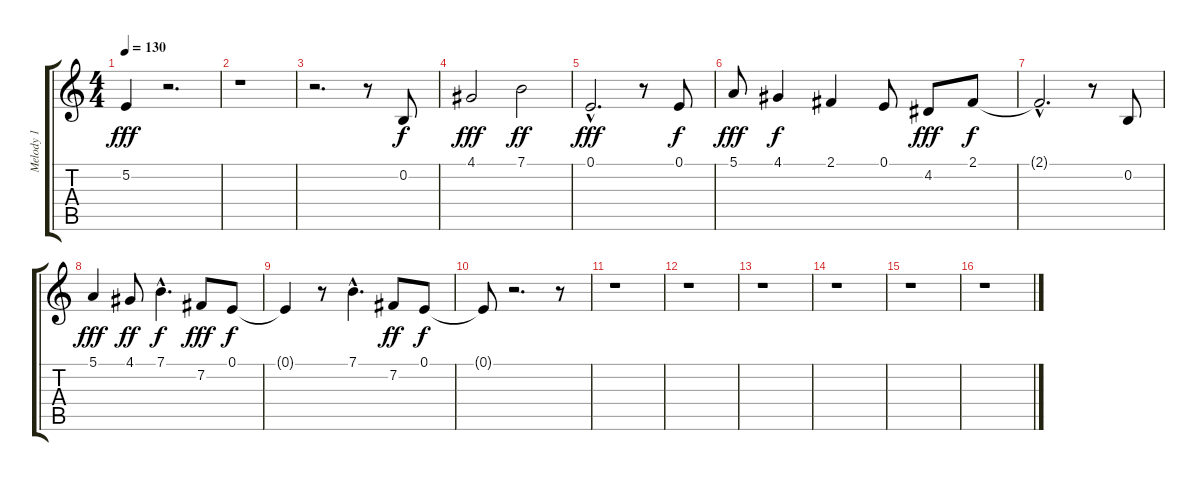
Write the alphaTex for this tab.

\track ("Melody 1" "Melody 1") {instrument lead4chiff}
\staff {score tabs}
\tuning (E4 B3 G3 D3 A2 E2) {hide}
\ts (4 4)
\tempo 130
\clef g2
\ks c
5.2.4{dy fff} r.2{d} |
r.1 |
r.2{d} r.8 0.2.8{dy f} |
4.1.2{dy fff} 7.1.2{dy ff} |
0.1{hac}.2{d dy fff} r.8 0.1.8{dy f} |
5.1.8{dy fff} 4.1.4{dy f} 2.1.4 0.1.8 4.2.8{dy fff} 2.1.8{dy f} |
2.1{hac t}.2{d} r.8 0.2.8 |
5.1.4{dy fff} 4.1.8{dy ff} 7.1{hac}.4{d dy f} 7.2.8{dy fff} 0.1.8{dy f} |
0.1{t}.4 r.8 7.1{hac}.4{d} 7.2.8{dy ff} 0.1.8{dy f} |
0.1{t}.8 r.2{d} r.8 |
r.1 |
r.1 |
r.1 |
r.1 |
r.1 |
r.1
